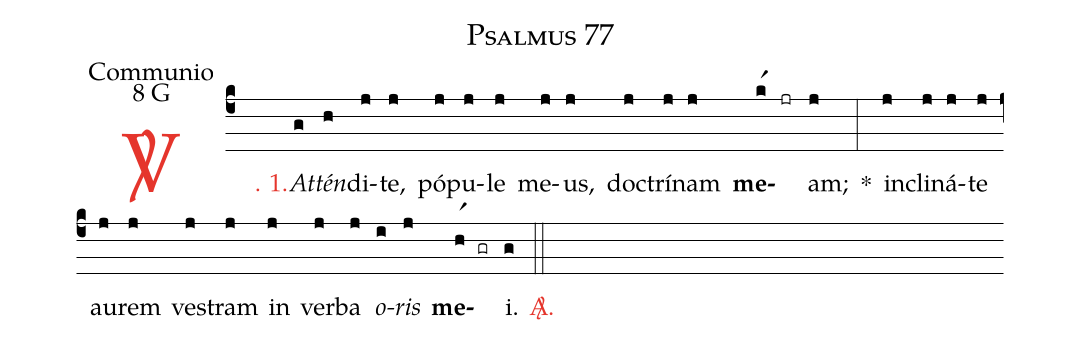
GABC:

name: Psalmus 77;
office-part: Communio;
mode: 8;
mode-differentia: G;
%%
(c4)

<c><sp>V/</sp>. 1.</c>() <i>At</i>(g)<i>tén</i>(h)di(j)te,(j) pó(j)pu(j)le(j) me(j)us,(j) doc(j)trí(j)nam(j) <b>me</b>(kr1)(jr)am;(j) *(:) in(j)cli(j)ná(j)te(j) au(j)rem(j) ve(j)stram(j) in(j) ver(j)ba(j) <i>o</i>(i)<i>ris</i>(j) <b>me</b>(hr1)(gr)i.(g)

<c><sp>A/</sp>.</c>(::)
